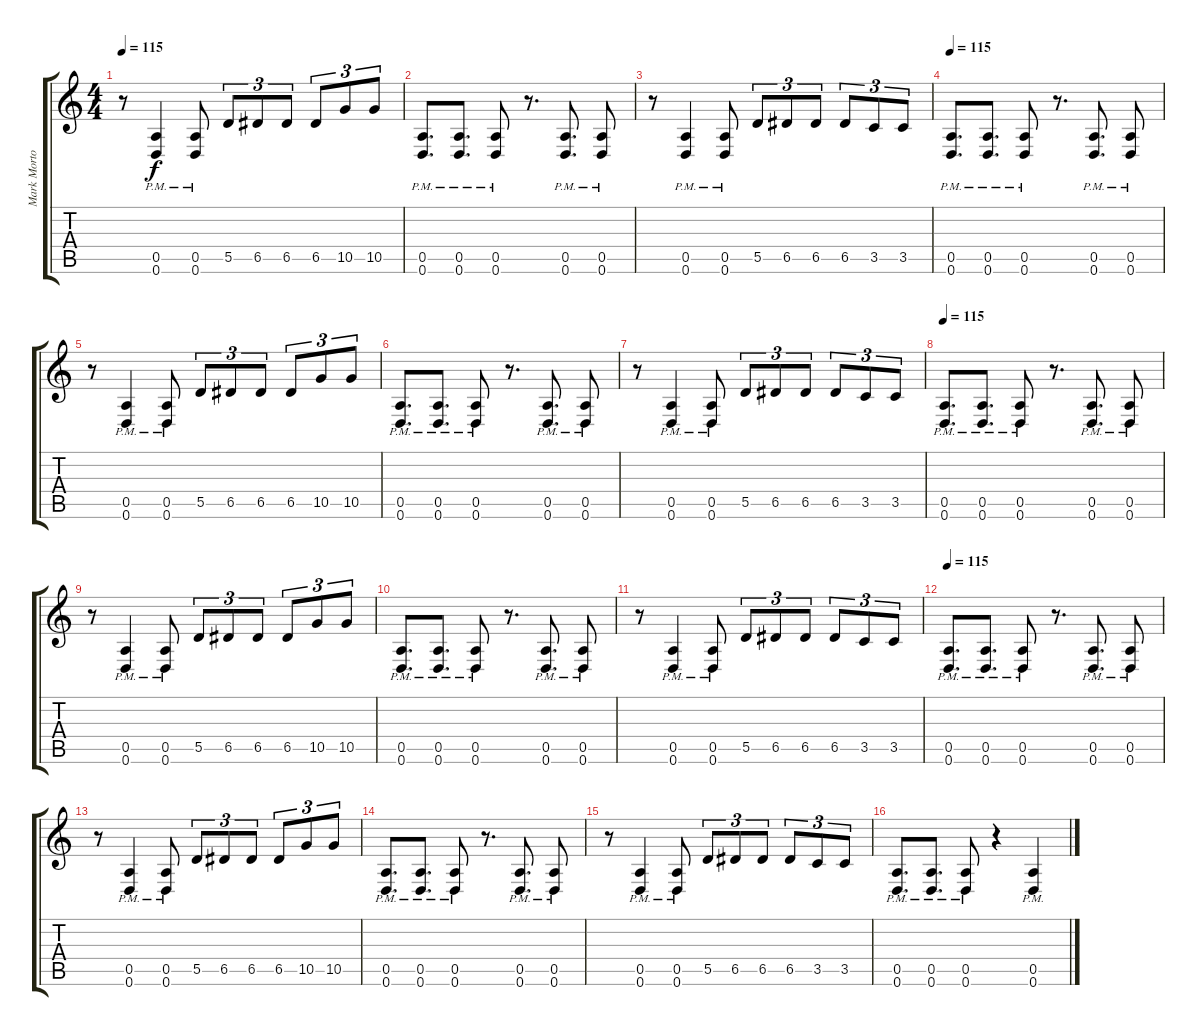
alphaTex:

\track ("Mark Morton - Rhythm" "Mark Morto") {instrument distortionguitar}
\staff {score tabs}
\tuning (E4 B3 G3 D3 A2 D2) {hide}
\ts (4 4)
\tempo 115
\clef g2
\ks c
r.8{dy f} (0.5{pm} 0.6{pm}).4 (0.5{pm} 0.6{pm}).8 5.5.8{tu (3 2)} 6.5.8{tu (3 2)} 6.5.8{tu (3 2)} 6.5.8{tu (3 2)} 10.5.8{tu (3 2)} 10.5.8{tu (3 2)} |
(0.5{pm} 0.6{pm}).8{d} (0.5{pm} 0.6{pm}).8{d} (0.5{pm} 0.6{pm}).8 r.8{d} (0.5{pm} 0.6{pm}).8{d} (0.5{pm} 0.6{pm}).8 |
r.8 (0.5{pm} 0.6{pm}).4 (0.5{pm} 0.6{pm}).8 5.5.8{tu (3 2)} 6.5.8{tu (3 2)} 6.5.8{tu (3 2)} 6.5.8{tu (3 2)} 3.5.8{tu (3 2)} 3.5.8{tu (3 2)} |
\tempo 115
(0.5{pm} 0.6{pm}).8{d} (0.5{pm} 0.6{pm}).8{d} (0.5{pm} 0.6{pm}).8 r.8{d} (0.5{pm} 0.6{pm}).8{d} (0.5{pm} 0.6{pm}).8 |
r.8 (0.5{pm} 0.6{pm}).4 (0.5{pm} 0.6{pm}).8 5.5.8{tu (3 2)} 6.5.8{tu (3 2)} 6.5.8{tu (3 2)} 6.5.8{tu (3 2)} 10.5.8{tu (3 2)} 10.5.8{tu (3 2)} |
(0.5{pm} 0.6{pm}).8{d} (0.5{pm} 0.6{pm}).8{d} (0.5{pm} 0.6{pm}).8 r.8{d} (0.5{pm} 0.6{pm}).8{d} (0.5{pm} 0.6{pm}).8 |
r.8 (0.5{pm} 0.6{pm}).4 (0.5{pm} 0.6{pm}).8 5.5.8{tu (3 2)} 6.5.8{tu (3 2)} 6.5.8{tu (3 2)} 6.5.8{tu (3 2)} 3.5.8{tu (3 2)} 3.5.8{tu (3 2)} |
\tempo 115
(0.5{pm} 0.6{pm}).8{d} (0.5{pm} 0.6{pm}).8{d} (0.5{pm} 0.6{pm}).8 r.8{d} (0.5{pm} 0.6{pm}).8{d} (0.5{pm} 0.6{pm}).8 |
r.8 (0.5{pm} 0.6{pm}).4 (0.5{pm} 0.6{pm}).8 5.5.8{tu (3 2)} 6.5.8{tu (3 2)} 6.5.8{tu (3 2)} 6.5.8{tu (3 2)} 10.5.8{tu (3 2)} 10.5.8{tu (3 2)} |
(0.5{pm} 0.6{pm}).8{d} (0.5{pm} 0.6{pm}).8{d} (0.5{pm} 0.6{pm}).8 r.8{d} (0.5{pm} 0.6{pm}).8{d} (0.5{pm} 0.6{pm}).8 |
r.8 (0.5{pm} 0.6{pm}).4 (0.5{pm} 0.6{pm}).8 5.5.8{tu (3 2)} 6.5.8{tu (3 2)} 6.5.8{tu (3 2)} 6.5.8{tu (3 2)} 3.5.8{tu (3 2)} 3.5.8{tu (3 2)} |
\tempo 115
(0.5{pm} 0.6{pm}).8{d} (0.5{pm} 0.6{pm}).8{d} (0.5{pm} 0.6{pm}).8 r.8{d} (0.5{pm} 0.6{pm}).8{d} (0.5{pm} 0.6{pm}).8 |
r.8 (0.5{pm} 0.6{pm}).4 (0.5{pm} 0.6{pm}).8 5.5.8{tu (3 2)} 6.5.8{tu (3 2)} 6.5.8{tu (3 2)} 6.5.8{tu (3 2)} 10.5.8{tu (3 2)} 10.5.8{tu (3 2)} |
(0.5{pm} 0.6{pm}).8{d} (0.5{pm} 0.6{pm}).8{d} (0.5{pm} 0.6{pm}).8 r.8{d} (0.5{pm} 0.6{pm}).8{d} (0.5{pm} 0.6{pm}).8 |
r.8 (0.5{pm} 0.6{pm}).4 (0.5{pm} 0.6{pm}).8 5.5.8{tu (3 2)} 6.5.8{tu (3 2)} 6.5.8{tu (3 2)} 6.5.8{tu (3 2)} 3.5.8{tu (3 2)} 3.5.8{tu (3 2)} |
(0.5{pm} 0.6{pm}).8{d} (0.5{pm} 0.6{pm}).8{d} (0.5{pm} 0.6{pm}).8 r.4 (0.5{pm} 0.6{pm}).4
